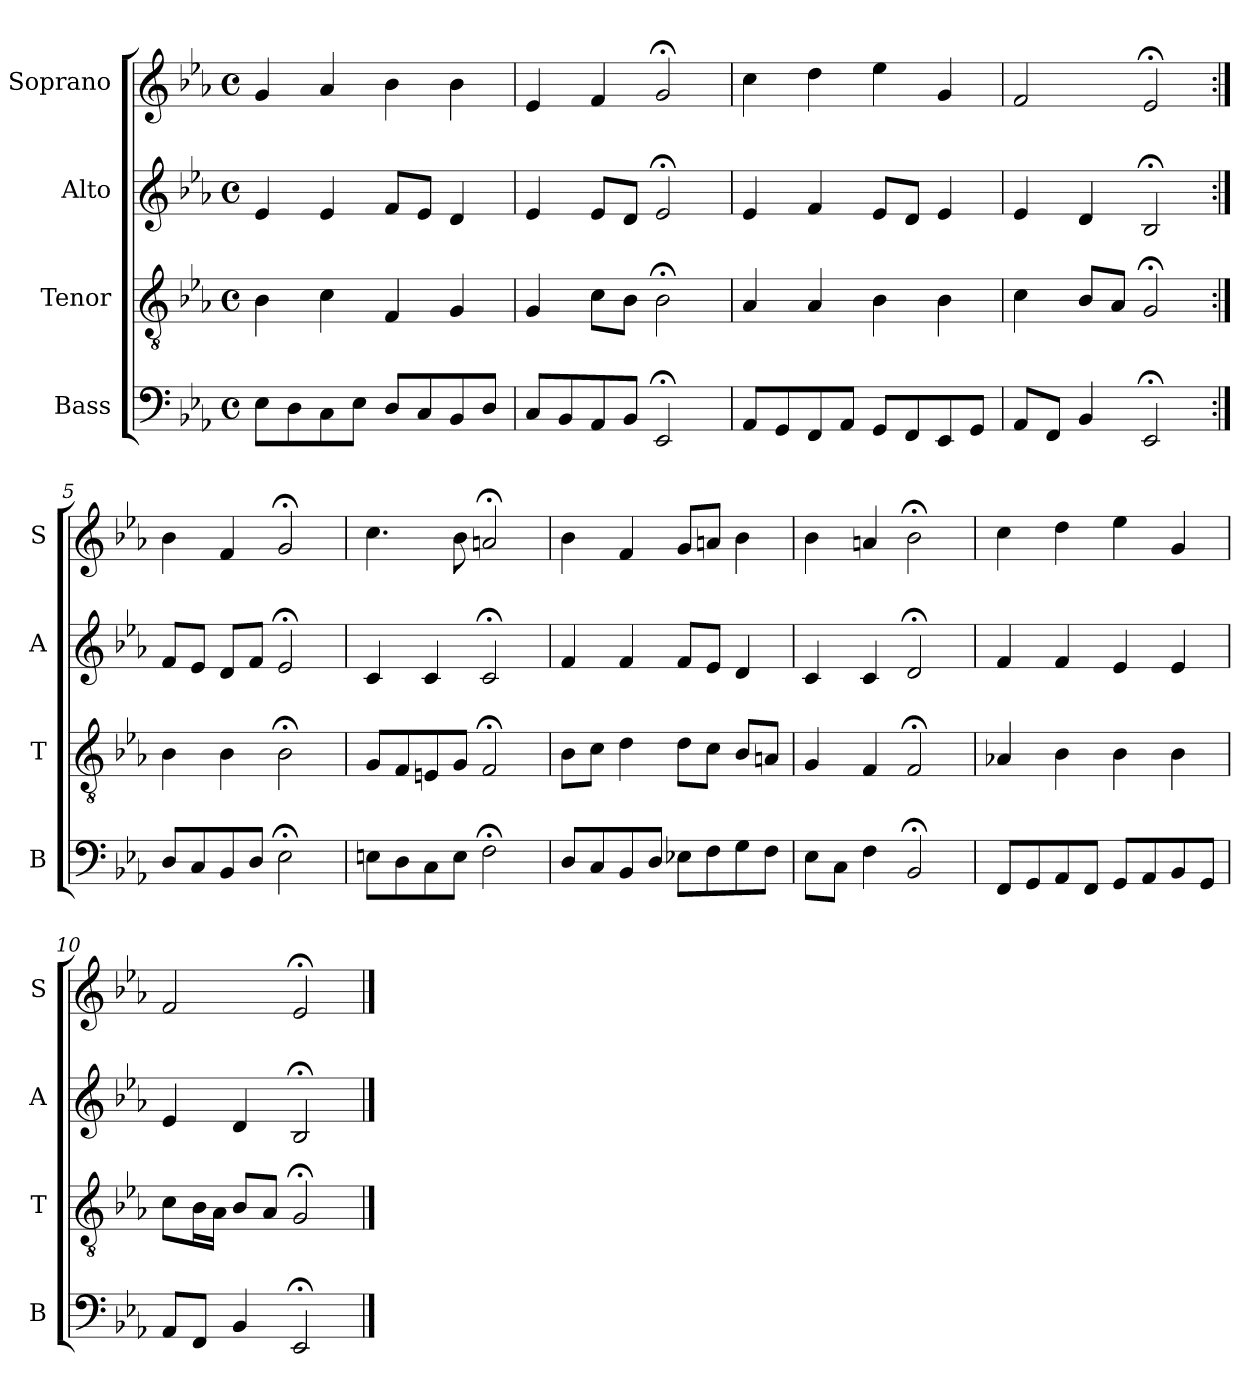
**kern	**kern	**kern	**kern
*part4	*part3	*part2	*part1
*staff4	*staff3	*staff2	*staff1
*I"Bass	*I"Tenor	*I"Alto	*I"Soprano
*I'B	*I'T	*I'A	*I'S
*clefF4	*clefGv2	*clefG2	*clefG2
*k[b-e-a-]	*k[b-e-a-]	*k[b-e-a-]	*k[b-e-a-]
*E-:	*E-:	*E-:	*E-:
*M4/4	*M4/4	*M4/4	*M4/4
*met(c)	*met(c)	*met(c)	*met(c)
*MM100	*MM100	*MM100	*MM100
=1	=1	=1	=1
8E-L	4B-	4e-	4g
8D	.	.	.
8C	4c	4e-	4a-
8E-J	.	.	.
8DL	4F	8fL	4b-
8C	.	8e-J	.
8BB-	4G	4d	4b-
8DJ	.	.	.
=2	=2	=2	=2
8CL	4G	4e-	4e-
8BB-	.	.	.
8AA-	8cL	8e-L	4f
8BB-J	8B-J	8dJ	.
2EE-;<	2B-;<	2e-;<	2g;<
=3	=3	=3	=3
8AA-L	4A-	4e-	4cc
8GG	.	.	.
8FF	4A-	4f	4dd
8AA-J	.	.	.
8GGL	4B-	8e-L	4ee-
8FF	.	8dJ	.
8EE-	4B-	4e-	4g
8GGJ	.	.	.
=4	=4	=4	=4
8AA-L	4c	4e-	2f
8FFJ	.	.	.
4BB-	8B-L	4d	.
.	8A-J	.	.
2EE-;<	2G;<	2B-;<	2e-;<
=5:|!	=5:|!	=5:|!	=5:|!
8DL	4B-	8fL	4b-
8C	.	8e-J	.
8BB-	4B-	8dL	4f
8DJ	.	8fJ	.
2E-;<	2B-;<	2e-;<	2g;<
=6	=6	=6	=6
8EnL	8GL	4c	4.cc
8D	8F	.	.
8C	8En	4c	.
8EJ	8GJ	.	8b-
2F;<	2F;<	2c;<	2an;<
=7	=7	=7	=7
8DL	8B-L	4f	4b-
8C	8cJ	.	.
8BB-	4d	4f	4f
8DJ	.	.	.
8E-XL	8dL	8fL	8gL
8Fi	8ciJ	8e-iJ	8aniJ
8G	8B-L	4d	4b-
8FJ	8AnJ	.	.
=8	=8	=8	=8
8E-L	4G	4c	4b-
8CJ	.	.	.
4F	4F	4c	4an
2BB-;<	2F;<	2d;<	2b-;<
=9	=9	=9	=9
8FFL	4A-X	4f	4cc
8GG	.	.	.
8AA-	4B-	4f	4dd
8FFJ	.	.	.
8GGL	4B-	4e-	4ee-
8AA-	.	.	.
8BB-	4B-	4e-	4g
8GGJ	.	.	.
=10	=10	=10	=10
8AA-L	8cL	4e-	2f
8FFJ	16B-L	.	.
.	16A-JJ	.	.
4BB-	8B-L	4d	.
.	8A-J	.	.
2EE-;<	2G;<	2B-;<	2e-;<
==	==	==	==
*-	*-	*-	*-
